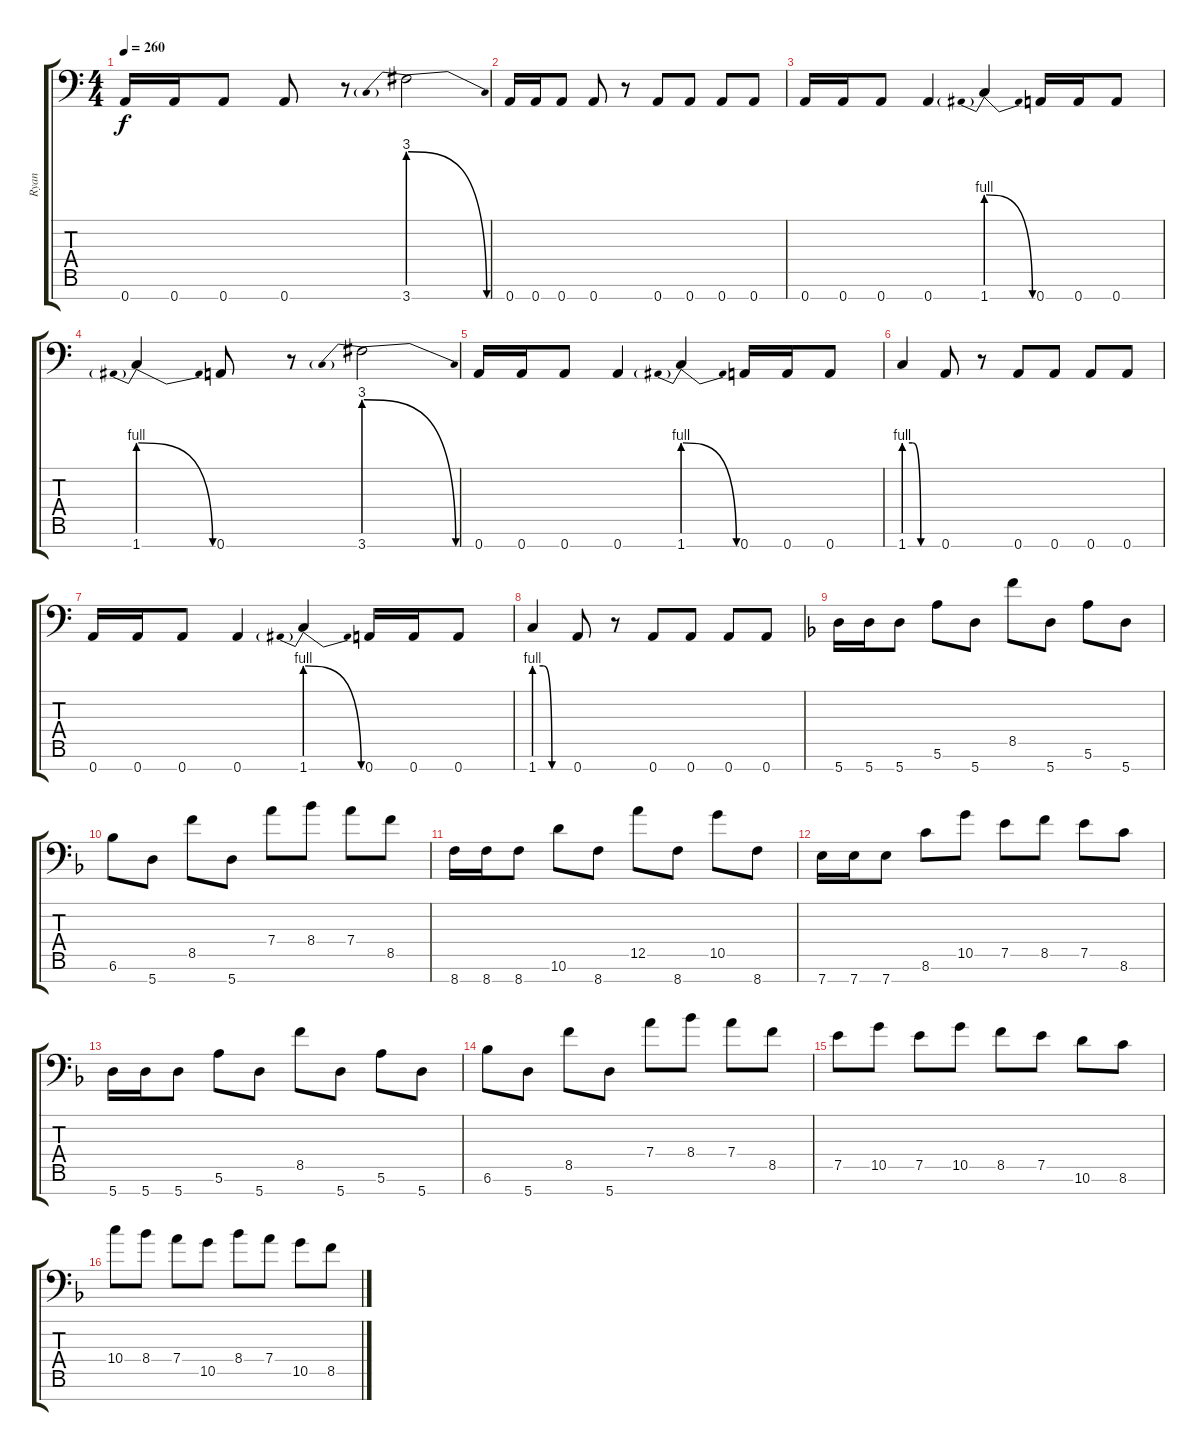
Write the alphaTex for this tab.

\track ("Ryan" "Ryan") {instrument acousticguitarsteel}
\staff {score tabs}
\tuning (E4 B3 Gb3 D3 A2 E2 A1) {hide}
\ts (4 4)
\tempo 260
\clef f4
\ks c
0.7.16{dy f} 0.7.16 0.7.8 0.7.8 r.8 3.7{be (prebendrelease 0 12 60 0)}.2 |
0.7.16 0.7.16 0.7.8 0.7.8 r.8 0.7.8 0.7.8 0.7.8 0.7.8 |
0.7.16 0.7.16 0.7.8 0.7.4 1.7{be (prebendrelease 0 4 60 0)}.4 0.7.16 0.7.16 0.7.8 |
1.7{be (prebendrelease 0 4 60 0)}.4 0.7.8 r.8 3.7{be (prebendrelease 0 12 60 0)}.2 |
0.7.16 0.7.16 0.7.8 0.7.4 1.7{be (prebendrelease 0 4 60 0)}.4 0.7.16 0.7.16 0.7.8 |
1.7{be (custom 0 4 15 4 30 0 60 0)}.4 0.7.8 r.8 0.7.8 0.7.8 0.7.8 0.7.8 |
0.7.16 0.7.16 0.7.8 0.7.4 1.7{be (prebendrelease 0 4 60 0)}.4 0.7.16 0.7.16 0.7.8 |
1.7{be (custom 0 4 15 4 30 0 60 0)}.4 0.7.8 r.8 0.7.8 0.7.8 0.7.8 0.7.8 |
\ks dminor
5.7.16 5.7.16 5.7.8 5.6.8 5.7.8 8.5.8 5.7.8 5.6.8 5.7.8 |
6.6.8 5.7.8 8.5.8 5.7.8 7.4.8 8.4.8 7.4.8 8.5.8 |
8.7.16 8.7.16 8.7.8 10.6.8 8.7.8 12.5.8 8.7.8 10.5.8 8.7.8 |
7.7.16 7.7.16 7.7.8 8.6.8 10.5.8 7.5.8 8.5.8 7.5.8 8.6.8 |
5.7.16 5.7.16 5.7.8 5.6.8 5.7.8 8.5.8 5.7.8 5.6.8 5.7.8 |
6.6.8 5.7.8 8.5.8 5.7.8 7.4.8 8.4.8 7.4.8 8.5.8 |
7.5.8 10.5.8 7.5.8 10.5.8 8.5.8 7.5.8 10.6.8 8.6.8 |
10.4.8 8.4.8 7.4.8 10.5.8 8.4.8 7.4.8 10.5.8 8.5.8
